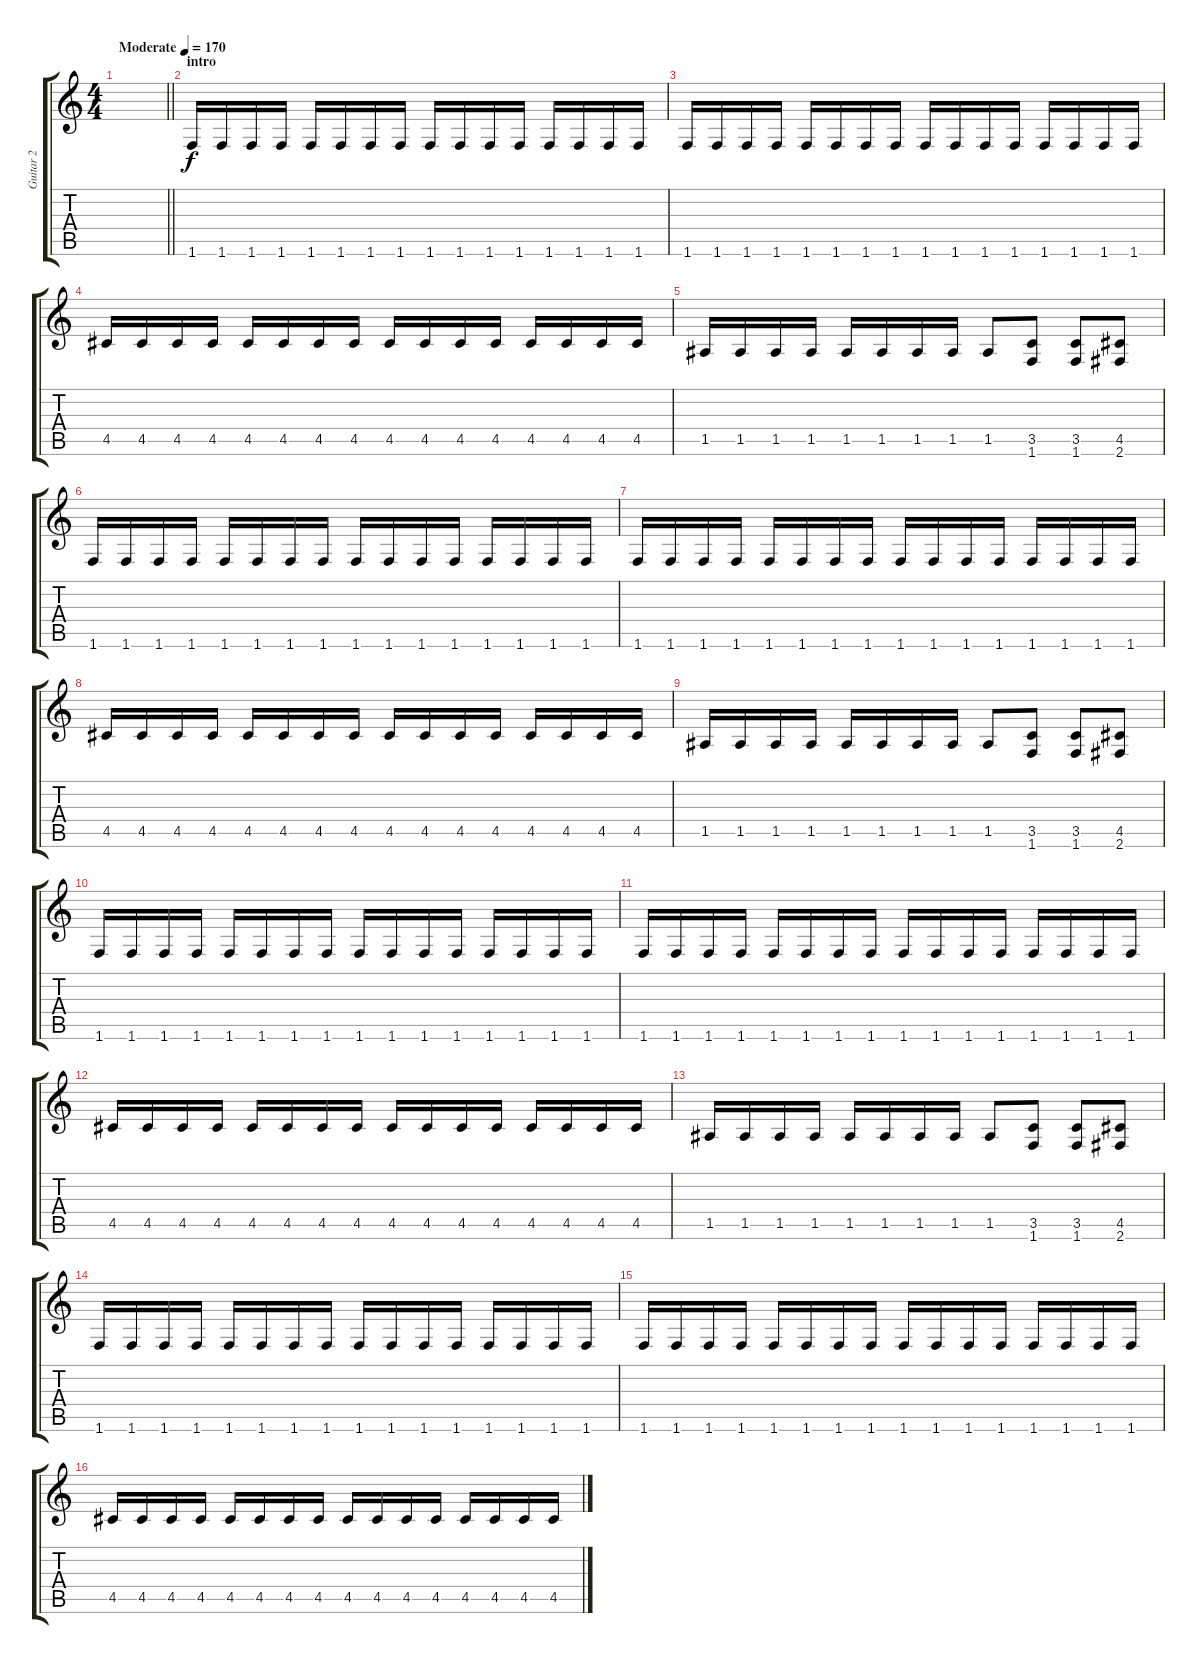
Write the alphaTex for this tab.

\track ("Guitar 2" "Guitar 2") {instrument distortionguitar}
\staff {score tabs}
\tuning (E4 B3 G3 D3 A2 E2) {hide}
\ts (4 4)
\tempo (170 "Moderate")
\clef g2
\barLineRight lightlight
\ks c
|
\section ("" "intro")
1.6.16 1.6.16 1.6.16 1.6.16 1.6.16 1.6.16 1.6.16 1.6.16 1.6.16 1.6.16 1.6.16 1.6.16 1.6.16 1.6.16 1.6.16 1.6.16 |
1.6.16 1.6.16 1.6.16 1.6.16 1.6.16 1.6.16 1.6.16 1.6.16 1.6.16 1.6.16 1.6.16 1.6.16 1.6.16 1.6.16 1.6.16 1.6.16 |
4.5.16 4.5.16 4.5.16 4.5.16 4.5.16 4.5.16 4.5.16 4.5.16 4.5.16 4.5.16 4.5.16 4.5.16 4.5.16 4.5.16 4.5.16 4.5.16 |
1.5.16 1.5.16 1.5.16 1.5.16 1.5.16 1.5.16 1.5.16 1.5.16 1.5.8 (3.5 1.6).8 (3.5 1.6).8 (4.5 2.6).8 |
1.6.16 1.6.16 1.6.16 1.6.16 1.6.16 1.6.16 1.6.16 1.6.16 1.6.16 1.6.16 1.6.16 1.6.16 1.6.16 1.6.16 1.6.16 1.6.16 |
1.6.16 1.6.16 1.6.16 1.6.16 1.6.16 1.6.16 1.6.16 1.6.16 1.6.16 1.6.16 1.6.16 1.6.16 1.6.16 1.6.16 1.6.16 1.6.16 |
4.5.16 4.5.16 4.5.16 4.5.16 4.5.16 4.5.16 4.5.16 4.5.16 4.5.16 4.5.16 4.5.16 4.5.16 4.5.16 4.5.16 4.5.16 4.5.16 |
1.5.16 1.5.16 1.5.16 1.5.16 1.5.16 1.5.16 1.5.16 1.5.16 1.5.8 (3.5 1.6).8 (3.5 1.6).8 (4.5 2.6).8 |
1.6.16 1.6.16 1.6.16 1.6.16 1.6.16 1.6.16 1.6.16 1.6.16 1.6.16 1.6.16 1.6.16 1.6.16 1.6.16 1.6.16 1.6.16 1.6.16 |
1.6.16 1.6.16 1.6.16 1.6.16 1.6.16 1.6.16 1.6.16 1.6.16 1.6.16 1.6.16 1.6.16 1.6.16 1.6.16 1.6.16 1.6.16 1.6.16 |
4.5.16 4.5.16 4.5.16 4.5.16 4.5.16 4.5.16 4.5.16 4.5.16 4.5.16 4.5.16 4.5.16 4.5.16 4.5.16 4.5.16 4.5.16 4.5.16 |
1.5.16 1.5.16 1.5.16 1.5.16 1.5.16 1.5.16 1.5.16 1.5.16 1.5.8 (3.5 1.6).8 (3.5 1.6).8 (4.5 2.6).8 |
1.6.16 1.6.16 1.6.16 1.6.16 1.6.16 1.6.16 1.6.16 1.6.16 1.6.16 1.6.16 1.6.16 1.6.16 1.6.16 1.6.16 1.6.16 1.6.16 |
1.6.16 1.6.16 1.6.16 1.6.16 1.6.16 1.6.16 1.6.16 1.6.16 1.6.16 1.6.16 1.6.16 1.6.16 1.6.16 1.6.16 1.6.16 1.6.16 |
4.5.16 4.5.16 4.5.16 4.5.16 4.5.16 4.5.16 4.5.16 4.5.16 4.5.16 4.5.16 4.5.16 4.5.16 4.5.16 4.5.16 4.5.16 4.5.16
